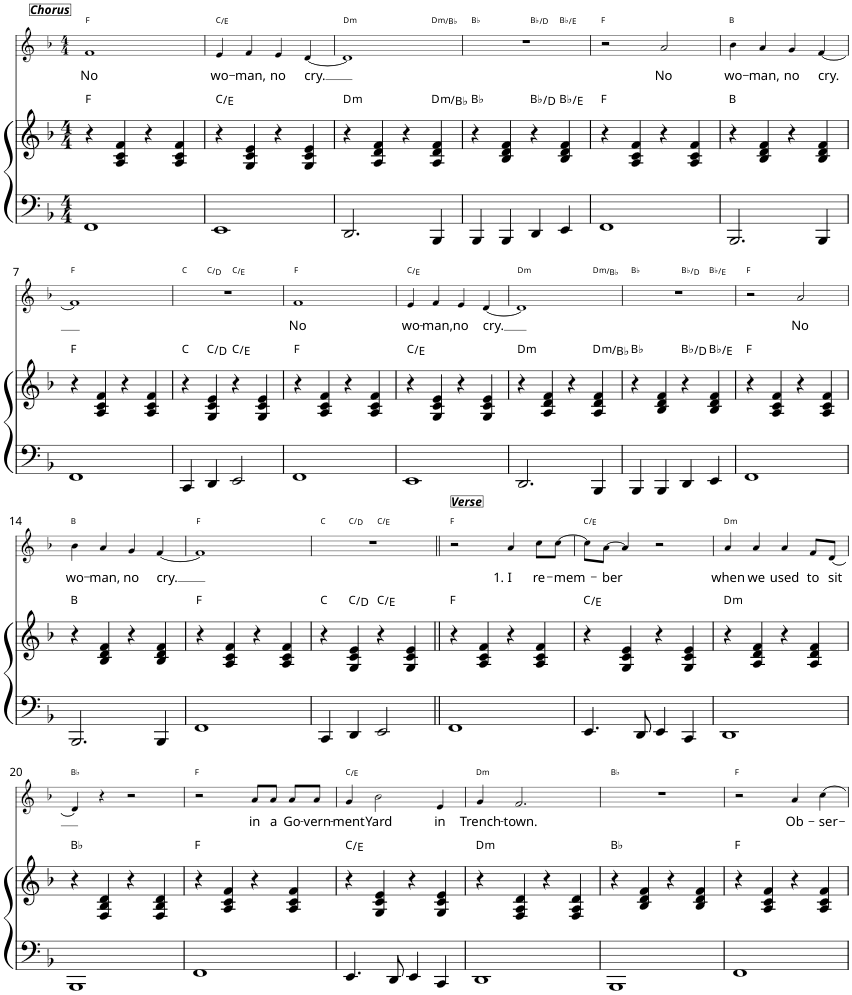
**kern	**kern	**harte	**kern	**text	**harte
*part2	*part2	*part2	*part1	*part1	*part1
*staff3	*staff2	*	*staff1	*staff1	*
*I"Piano	*	*	*I"Voice	*	*
*I'Pno	*	*	*	*	*
*	*	*	*stria5	*	*
*clefF4	*clefG2	*	*clefG2	*	*
*k[b-]	*k[b-]	*	*k[b-]	*	*
*F:	*F:	*	*F:	*	*
*M4/4	*M4/4	*	*M4/4	*	*
=1	=1	=1	=1	=1	=1
!	!	!	!LO:TX:a:Bi:t=Chorus	!	!
!	!	!	!	!LO:LY:b	!
1FF	4r	F:maj	1f	No	F:maj
.	4A/ 4c/ 4f/	.	.	.	.
.	4r	.	.	.	.
.	4A/ 4c/ 4f/	.	.	.	.
=2	=2	=2	=2	=2	=2
!	!	!	!	!LO:LY:b	!
1EE	4r	C:maj/3	4e/	wo-	C:maj/3
!	!	!	!	!LO:LY:b	!
.	4G/ 4c/ 4e/	.	4f/	-man,	.
!	!	!	!	!LO:LY:b	!
.	4r	.	4e/	no	.
!	!	!	!	!LO:LY:b	!
.	4G/ 4c/ 4e/	.	[4d/	cry.	.
=3	=3	=3	=3	=3	=3
!	!	!LO:H:kt=m	!	!	!LO:H:kt=m
*	*	*	*^	*	*
2.DD/	4r	D:min	1d]	2.ryy	.	D:min
.	4A/ 4d/ 4f/	.	.	.	.	.
.	4r	.	.	.	.	.
!	!	!LO:H:kt=m	!	!	!	!LO:H:kt=m
4BBB-/	4A/ 4d/ 4f/	D:min/b6	.	4ryy	.	D:min/b6
=4	=4	=4	=4	=4	=4	=4
*	*	*	*	*^	*	*
4BBB-/	4r	Bb:maj	1r	2ryy	2.ryy	.	Bb:maj
4BBB-/	4B-/ 4d/ 4f/	.	.	.	.	.	.
4DD/	4r	Bb:maj/3	.	2ryy	.	.	Bb:maj/3
4EE/	4B-/ 4d/ 4f/	Bb:maj/#4	.	.	4ryy	.	Bb:maj/#4
*	*	*	*v	*v	*v	*	*
=5	=5	=5	=5	=5	=5
1FF	4r	F:maj	2r	.	F:maj
.	4A/ 4c/ 4f/	.	.	.	.
!	!	!	!	!LO:LY:b	!
.	4r	.	2a/	No	.
.	4A/ 4c/ 4f/	.	.	.	.
=6	=6	=6	=6	=6	=6
!	!	!	!	!LO:LY:b	!
2.BBB-/	4r	B:maj	4b-\	wo-	B:maj
!	!	!	!	!LO:LY:b	!
.	4B-/ 4d/ 4f/	.	4a/	-man,	.
!	!	!	!	!LO:LY:b	!
.	4r	.	4g/	no	.
!	!	!	!	!LO:LY:b	!
4BBB-/	4B-/ 4d/ 4f/	.	[4f/	cry.	.
!!LO:LB:g=z
=7	=7	=7	=7	=7	=7
1FF	4r	F:maj	1f]	.	F:maj
.	4A/ 4c/ 4f/	.	.	.	.
.	4r	.	.	.	.
.	4A/ 4c/ 4f/	.	.	.	.
=8	=8	=8	=8	=8	=8
*	*	*	*^	*	*
*	*	*	*	*^	*	*
4CC/	4r	C:maj	1r	4ryy	2ryy	.	C:maj
4DD/	4G/ 4c/ 4e/	C:maj/2	.	2.ryy	.	.	C:maj/2
2EE/	4r	C:maj/3	.	.	2ryy	.	C:maj/3
.	4G/ 4c/ 4e/	.	.	.	.	.	.
=9	=9	=9	=9	=9	=9	=9	=9
!	!	!	!	!	!	!LO:LY:b	!
*	*	*	*v	*v	*v	*	*
1FF	4r	F:maj	1f	No	F:maj
.	4A/ 4c/ 4f/	.	.	.	.
.	4r	.	.	.	.
.	4A/ 4c/ 4f/	.	.	.	.
=10	=10	=10	=10	=10	=10
!	!	!	!	!LO:LY:b	!
1EE	4r	C:maj/3	4e/	wo-	C:maj/3
!	!	!	!	!LO:LY:b	!
.	4G/ 4c/ 4e/	.	4f/	-man,	.
!	!	!	!	!LO:LY:b	!
.	4r	.	4e/	no	.
!	!	!	!	!LO:LY:b	!
.	4G/ 4c/ 4e/	.	[4d/	cry.	.
=11	=11	=11	=11	=11	=11
!	!	!LO:H:kt=m	!	!	!LO:H:kt=m
*	*	*	*^	*	*
2.DD/	4r	D:min	1d]	2.ryy	.	D:min
.	4A/ 4d/ 4f/	.	.	.	.	.
.	4r	.	.	.	.	.
!	!	!LO:H:kt=m	!	!	!	!LO:H:kt=m
4BBB-/	4A/ 4d/ 4f/	D:min/b6	.	4ryy	.	D:min/b6
=12	=12	=12	=12	=12	=12	=12
*	*	*	*	*^	*	*
4BBB-/	4r	Bb:maj	1r	2ryy	2.ryy	.	Bb:maj
4BBB-/	4B-/ 4d/ 4f/	.	.	.	.	.	.
4DD/	4r	Bb:maj/3	.	2ryy	.	.	Bb:maj/3
4EE/	4B-/ 4d/ 4f/	Bb:maj/#4	.	.	4ryy	.	Bb:maj/#4
*	*	*	*v	*v	*v	*	*
=13	=13	=13	=13	=13	=13
1FF	4r	F:maj	2r	.	F:maj
.	4A/ 4c/ 4f/	.	.	.	.
!	!	!	!	!LO:LY:b	!
.	4r	.	2a/	No	.
.	4A/ 4c/ 4f/	.	.	.	.
!!LO:LB:g=z
=14	=14	=14	=14	=14	=14
!	!	!	!	!LO:LY:b	!
2.BBB-/	4r	B:maj	4b-\	wo-	B:maj
!	!	!	!	!LO:LY:b	!
.	4B-/ 4d/ 4f/	.	4a/	-man,	.
!	!	!	!	!LO:LY:b	!
.	4r	.	4g/	no	.
!	!	!	!	!LO:LY:b	!
4BBB-/	4B-/ 4d/ 4f/	.	[4f/	cry.	.
=15	=15	=15	=15	=15	=15
1FF	4r	F:maj	1f]	.	F:maj
.	4A/ 4c/ 4f/	.	.	.	.
.	4r	.	.	.	.
.	4A/ 4c/ 4f/	.	.	.	.
=16	=16	=16	=16	=16	=16
*	*	*	*^	*	*
*	*	*	*	*^	*	*
4CC/	4r	C:maj	1r	4ryy	2ryy	.	C:maj
4DD/	4G/ 4c/ 4e/	C:maj/2	.	2.ryy	.	.	C:maj/2
2EE/	4r	C:maj/3	.	.	2ryy	.	C:maj/3
.	4G/ 4c/ 4e/	.	.	.	.	.	.
=17||	=17||	=17||	=17||	=17||	=17||	=17||	=17||
!	!	!	!LO:TX:a:Bi:t=Verse	!	!	!	!
*	*	*	*v	*v	*v	*	*
1FF	4r	F:maj	2r	.	F:maj
.	4A/ 4c/ 4f/	.	.	.	.
!	!	!	!	!LO:LY:b	!
.	4r	.	4a/	1. I	.
!	!	!	!	!LO:LY:b	!
.	4A/ 4c/ 4f/	.	8cc\L	re-	.
!	!	!	!	!LO:LY:b	!
.	.	.	[8cc\J	-mem-	.
=18	=18	=18	=18	=18	=18
4.EE/	4r	C:maj/3	8cc\L]	.	C:maj/3
!	!	!	!	!LO:LY:b	!
.	.	.	[8a\J	-ber	.
.	4G/ 4c/ 4e/	.	4a/]	.	.
8DD/	.	.	.	.	.
4EE/	4r	.	2r	.	.
4CC/	4G/ 4c/ 4e/	.	.	.	.
=19	=19	=19	=19	=19	=19
!	!	!LO:H:kt=m	!	!LO:LY:b	!LO:H:kt=m
1DD	4r	D:min	4a/	when	D:min
!	!	!	!	!LO:LY:b	!
.	4A/ 4d/ 4f/	.	4a/	we	.
!	!	!	!	!LO:LY:b	!
.	4r	.	4a/	used	.
!	!	!	!	!LO:LY:b	!
.	4A/ 4d/ 4f/	.	8f/L	to	.
!	!	!	!	!LO:LY:b	!
.	.	.	[8d/J	sit	.
!!LO:LB:g=z
=20	=20	=20	=20	=20	=20
1BBB-	4r	Bb:maj	4d/]	.	Bb:maj
.	4F/ 4B-/ 4d/	.	4r	.	.
.	4r	.	2r	.	.
.	4F/ 4B-/ 4d/	.	.	.	.
=21	=21	=21	=21	=21	=21
1FF	4r	F:maj	2r	.	F:maj
.	4A/ 4c/ 4f/	.	.	.	.
!	!	!	!	!LO:LY:b	!
.	4r	.	8a/L	in	.
!	!	!	!	!LO:LY:b	!
.	.	.	8a/J	a	.
!	!	!	!	!LO:LY:b	!
.	4A/ 4c/ 4f/	.	8a/L	Go-	.
!	!	!	!	!LO:LY:b	!
.	.	.	8a/J	-vern-	.
=22	=22	=22	=22	=22	=22
!	!	!	!	!LO:LY:b	!
4.EE/	4r	C:maj/3	4g/	-ment	C:maj/3
!	!	!	!	!LO:LY:b	!
.	4G/ 4c/ 4e/	.	2b-\	Yard	.
8DD/	.	.	.	.	.
4EE/	4r	.	.	.	.
!	!	!	!	!LO:LY:b	!
4CC/	4G/ 4c/ 4e/	.	4e/	in	.
=23	=23	=23	=23	=23	=23
!	!	!LO:H:kt=m	!	!LO:LY:b	!LO:H:kt=m
1DD	4r	D:min	4g/	Trench-	D:min
!	!	!	!	!LO:LY:b	!
.	4F/ 4A/ 4d/	.	2.f/	-town.	.
.	4r	.	.	.	.
.	4F/ 4A/ 4d/	.	.	.	.
=24	=24	=24	=24	=24	=24
1BBB-	4r	Bb:maj	1r	.	Bb:maj
.	4B-/ 4d/ 4f/	.	.	.	.
.	4r	.	.	.	.
.	4B-/ 4d/ 4f/	.	.	.	.
=25	=25	=25	=25	=25	=25
1FF	4r	F:maj	2r	.	F:maj
.	4A/ 4c/ 4f/	.	.	.	.
!	!	!	!	!LO:LY:b	!
.	4r	.	4a/	Ob-	.
!	!	!	!	!LO:LY:b	!
.	4A/ 4c/ 4f/	.	[4cc\	-ser-	.
=	=	=	=	=	=
*-	*-	*-	*-	*-	*-
